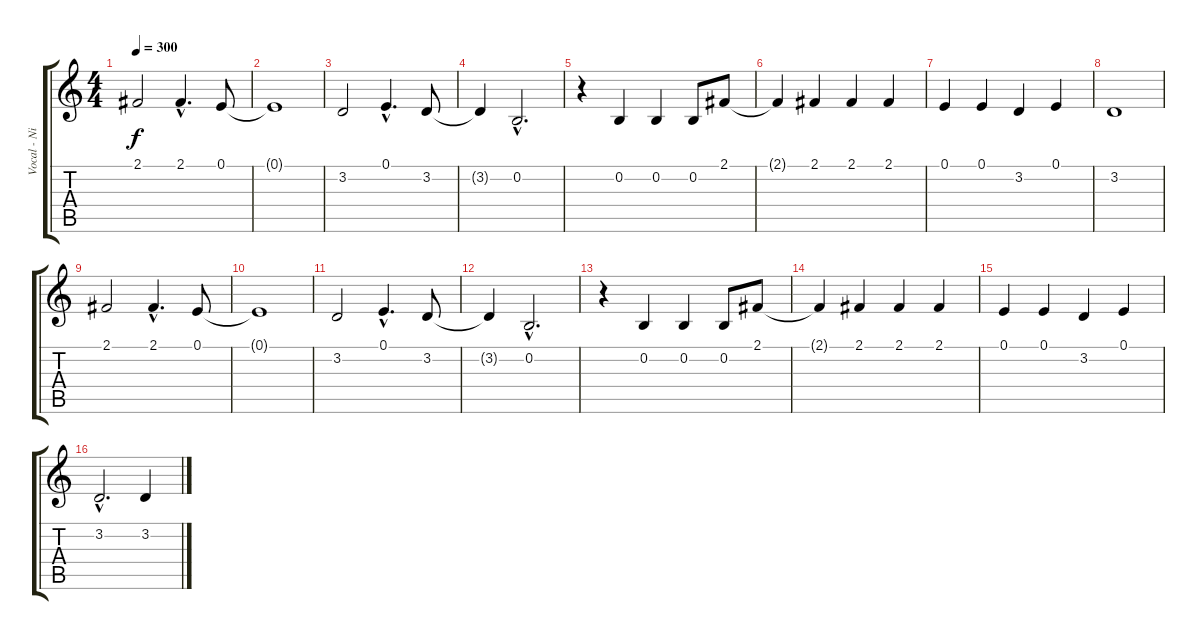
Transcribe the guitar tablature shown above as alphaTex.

\track ("Vocal - Nikola" "Vocal - Ni") {instrument flute}
\staff {score tabs}
\tuning (E4 B3 G3 D3 A2 E2) {hide}
\ts (4 4)
\tempo 300
\clef g2
\ks c
2.1.2{dy f} 2.1{hac}.4{d} 0.1.8 |
0.1{t}.1 |
3.2.2 0.1{hac}.4{d} 3.2.8 |
3.2{t}.4 0.2{hac}.2{d} |
r.4 0.2.4 0.2.4 0.2.8 2.1.8 |
2.1{t}.4 2.1.4 2.1.4 2.1.4 |
0.1.4 0.1.4 3.2.4 0.1.4 |
3.2.1 |
2.1.2 2.1{hac}.4{d} 0.1.8 |
0.1{t}.1 |
3.2.2 0.1{hac}.4{d} 3.2.8 |
3.2{t}.4 0.2{hac}.2{d} |
r.4 0.2.4 0.2.4 0.2.8 2.1.8 |
2.1{t}.4 2.1.4 2.1.4 2.1.4 |
0.1.4 0.1.4 3.2.4 0.1.4 |
3.2{hac}.2{d} 3.2.4
